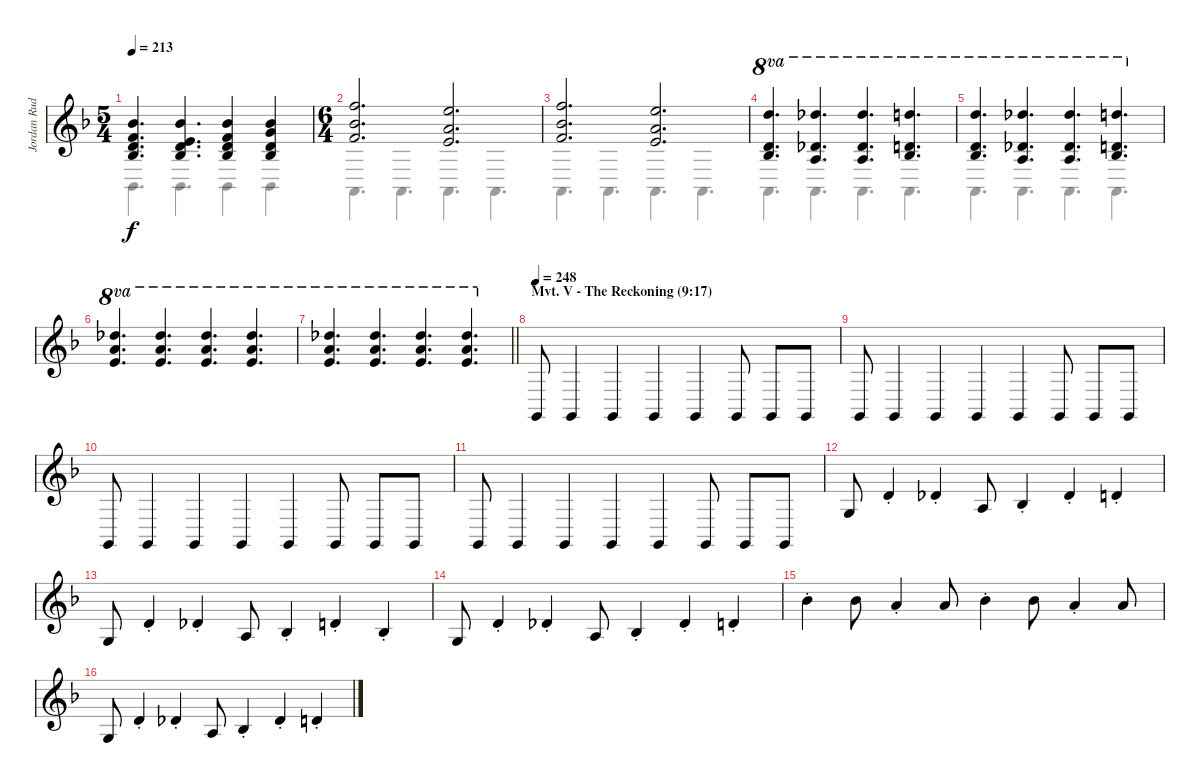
\track ("Jordan Rudess Keys Lead" "Jordan Rud") {instrument acousticgrandpiano}
\staff {score}
\tuning (E4 B3 G3 D3 A2 E2 B1) {hide}
\voice
\ts (5 4)
\tempo 213
\clef g2
\ks dminor
(6.1 6.2 7.3 8.4).4{d dy f} (6.1 5.2 7.3 8.4).4{d} (6.1 6.2 7.3 8.4).4 (6.1 8.2 7.3 8.4).4 |
\ts (6 4)
(6.1 18.2 10.3).2{d} (5.1 17.2 9.3).2{d} |
(6.1 18.2 10.3).2{d} (5.1 17.2 9.3).2{d} |
(22.1 15.2 15.3).4{d ot 8va} (21.1 14.2 14.3).4{d ot 8va} (21.1 14.2 14.3).4{d ot 8va} (22.1 15.2 20.4).4{d ot 8va} |
(22.1 15.2 15.3).4{d ot 8va} (21.1 14.2 14.3).4{d ot 8va} (21.1 14.2 14.3).4{d ot 8va} (22.1 15.2 20.4).4{d ot 8va} |
(21.1 22.2 21.3).4{d ot 8va} (21.1 22.2 21.3).4{d ot 8va} (21.1 22.2 21.3).4{d ot 8va} (21.1 22.2 21.3).4{d ot 8va} |
\barLineRight lightlight
(21.1 22.2 21.3).4{d ot 8va} (21.1 22.2 21.3).4{d ot 8va} (21.1 22.2 21.3).4{d ot 8va} (21.1 22.2 21.3).4{d ot 8va} |
\section ("" "Mvt. V - The Reckoning (9:17)")
\tempo 248
3.6.8{instrument lead2sawtooth} 3.6.4 3.6.4 3.6.4 3.6.4 3.6.8 3.6.8 3.6.8 |
3.6.8 8.7.4 3.6.4 3.6.4 3.6.4 3.6.8 3.6.8 3.6.8 |
3.6.8 8.7.4 3.6.4 3.6.4 3.6.4 3.6.8 3.6.8 3.6.8 |
3.6.8 8.7.4 3.6.4 3.6.4 3.6.4 3.6.8 3.6.8 3.6.8 |
0.3.8 3.2{st}.4 2.2{st}.4 2.3.8 3.3{st}.4 2.2{st}.4 3.2{st}.4 |
0.3.8 3.2{st}.4 2.2{st}.4 2.3.8 3.3{st}.4 3.2{st}.4 3.3{st}.4 |
0.3.8 3.2{st}.4 2.2{st}.4 2.3.8 3.3{st}.4 2.2{st}.4 3.2{st}.4 |
6.1{st}.4 6.1.8 5.1{st}.4 5.1.8 6.1{st}.4 6.1.8 5.1{st}.4 5.1.8 |
0.3.8 3.2{st}.4 2.2{st}.4 2.3.8 3.3{st}.4 2.2{st}.4 3.2{st}.4
\voice
\clef g2
\ottava regular
\simile none
\ks dminor
1.5.4{d dy f} 1.5.4{d} 1.5.4 1.5.4 |
0.5.4{d} 0.5.4{d} 0.5.4{d} 0.5.4{d} |
0.5.4{d} 0.5.4{d} 0.5.4{d} 0.5.4{d} |
0.5.4{d} 0.5.4{d} 0.5.4{d} 0.5.4{d} |
0.5.4{d} 0.5.4{d} 0.5.4{d} 0.5.4{d} |
|
\barLineRight lightlight
|
|
|
|
|
|
|
|
|
